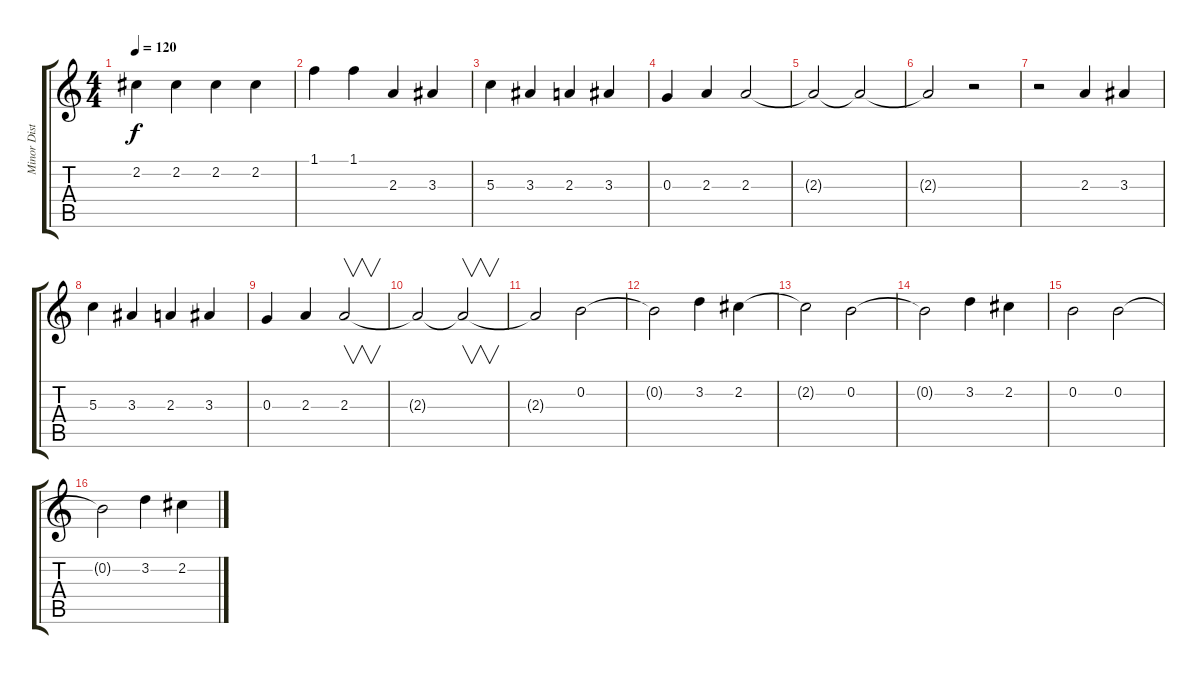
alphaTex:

\track ("Minor Distortion (some sections)" "Minor Dist") {instrument distortionguitar}
\staff {score tabs}
\tuning (E4 B3 G3 D3 A2 D2) {hide}
\ts (4 4)
\tempo 120
\clef g2
\ks c
2.2.4{dy f} 2.2.4 2.2.4 2.2.4 |
1.1.4 1.1.4 2.3.4 3.3.4 |
5.3.4 3.3.4 2.3.4 3.3.4 |
0.3.4 2.3.4 2.3.2 |
2.3{t}.2 2.3{t}.2 |
2.3{t}.2 r.2 |
r.2 2.3.4 3.3.4 |
5.3.4 3.3.4 2.3.4 3.3.4 |
0.3.4 2.3.4 2.3.2{v} |
2.3{t}.2 2.3{t}.2{v} |
2.3{t}.2 0.2.2 |
0.2{t}.2 3.2.4 2.2.4 |
2.2{t}.2 0.2.2 |
0.2{t}.2 3.2.4 2.2.4 |
0.2.2 0.2.2 |
0.2{t}.2 3.2.4 2.2.4
